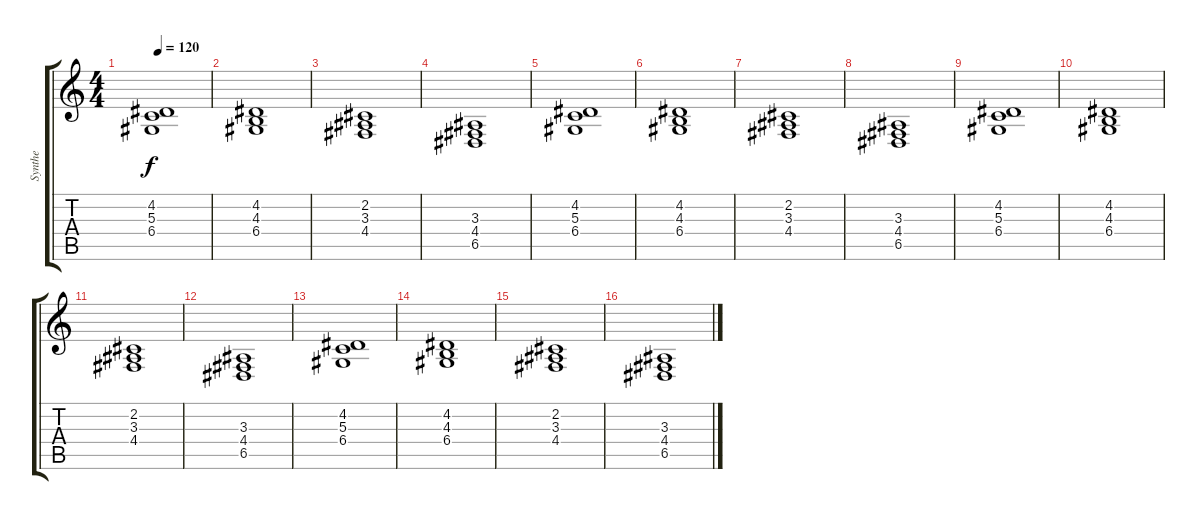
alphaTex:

\track ("Synthe" "Synthe") {instrument synthstrings1}
\staff {score tabs}
\tuning (E4 B3 G3 D3 A2 E2) {hide}
\ts (4 4)
\tempo 120
\clef g2
\ks c
(4.2 5.3 6.4).1{dy f} |
(4.2 4.3 6.4).1 |
(2.2 3.3 4.4).1 |
(3.3 4.4 6.5).1 |
(4.2 5.3 6.4).1 |
(4.2 4.3 6.4).1 |
(2.2 3.3 4.4).1 |
(3.3 4.4 6.5).1 |
(4.2 5.3 6.4).1 |
(4.2 4.3 6.4).1 |
(2.2 3.3 4.4).1 |
(3.3 4.4 6.5).1 |
(4.2 5.3 6.4).1 |
(4.2 4.3 6.4).1 |
(2.2 3.3 4.4).1 |
(3.3 4.4 6.5).1
